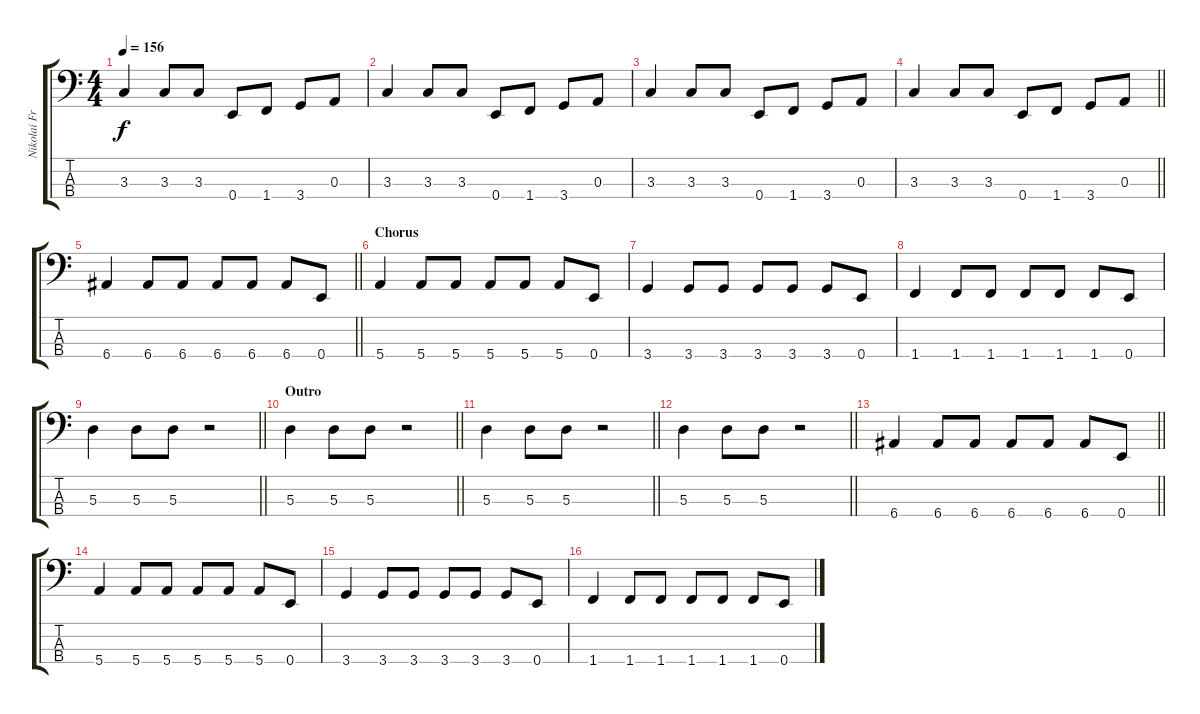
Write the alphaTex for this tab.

\track ("Nikolai Fraiture (Bass)" "Nikolai Fr") {instrument electricbasspick}
\staff {score tabs}
\tuning (G2 D2 A1 E1) {hide}
\ts (4 4)
\tempo 156
\clef f4
\ks c
3.3.4{dy f} 3.3.8 3.3.8 0.4.8 1.4.8 3.4.8 0.3.8 |
3.3.4 3.3.8 3.3.8 0.4.8 1.4.8 3.4.8 0.3.8 |
3.3.4 3.3.8 3.3.8 0.4.8 1.4.8 3.4.8 0.3.8 |
\barLineRight lightlight
3.3.4 3.3.8 3.3.8 0.4.8 1.4.8 3.4.8 0.3.8 |
\barLineRight lightlight
6.4.4 6.4.8 6.4.8 6.4.8 6.4.8 6.4.8 0.4.8 |
\section ("" "Chorus")
5.4.4 5.4.8 5.4.8 5.4.8 5.4.8 5.4.8 0.4.8 |
3.4.4 3.4.8 3.4.8 3.4.8 3.4.8 3.4.8 0.4.8 |
1.4.4 1.4.8 1.4.8 1.4.8 1.4.8 1.4.8 0.4.8 |
\barLineRight lightlight
5.3.4 5.3.8 5.3.8 r.2 |
\section ("" "Outro")
\barLineRight lightlight
5.3.4 5.3.8 5.3.8 r.2 |
\barLineRight lightlight
5.3.4 5.3.8 5.3.8 r.2 |
\barLineRight lightlight
5.3.4 5.3.8 5.3.8 r.2 |
\barLineRight lightlight
6.4.4 6.4.8 6.4.8 6.4.8 6.4.8 6.4.8 0.4.8 |
5.4.4 5.4.8 5.4.8 5.4.8 5.4.8 5.4.8 0.4.8 |
3.4.4 3.4.8 3.4.8 3.4.8 3.4.8 3.4.8 0.4.8 |
1.4.4 1.4.8 1.4.8 1.4.8 1.4.8 1.4.8 0.4.8
